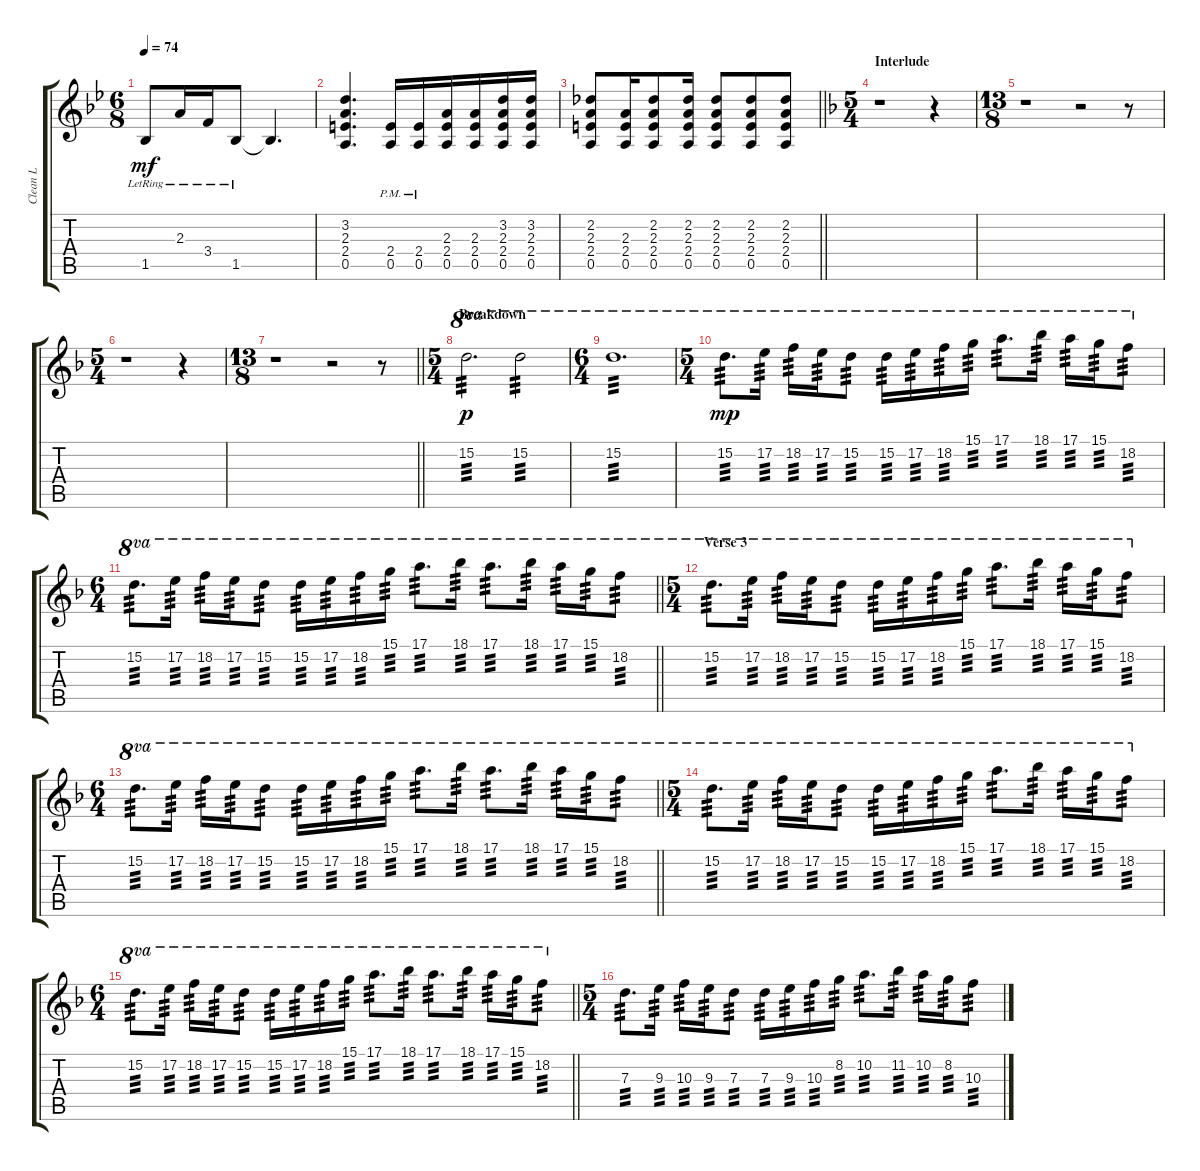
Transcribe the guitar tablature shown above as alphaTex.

\track ("Clean L" "Clean L") {instrument electricguitarjazz}
\staff {score tabs}
\tuning (E4 B3 G3 D3 A2 D2) {hide}
\ts (6 8)
\tempo 74
\clef g2
\ks bb
1.5{lr}.8{dy mf} 2.3{lr}.16 3.4{lr}.16 1.5{lr}.8 1.5{t}.4{d} |
(3.2 2.3 2.4 0.5).4{d} (2.4{pm} 0.5{pm}).16 (2.4{pm} 0.5{pm}).16 (2.3 2.4 0.5).16 (2.3 2.4 0.5).16 (3.2 2.3 2.4 0.5).16 (3.2 2.3 2.4 0.5).16 |
\barLineRight lightlight
(2.2 2.3 2.4 0.5).8 (2.3 2.4 0.5).16 (2.2 2.3 2.4 0.5).8 (2.2 2.3 2.4 0.5).16 (2.2 2.3 2.4 0.5).8 (2.2 2.3 2.4 0.5).8 (2.2 2.3 2.4 0.5).8 |
\ts (5 4)
\section ("" "Interlude")
\ks f
r.1 r.4 |
\ts (13 8)
r.1 r.2 r.8 |
\ts (5 4)
r.1 r.4 |
\ts (13 8)
\barLineRight lightlight
r.1 r.2 r.8 |
\ts (5 4)
\section ("" "Breakdown")
15.2.2{d ot 8va tp 3 dy p} 15.2.2{ot 8va tp 3} |
\ts (6 4)
15.2.1{d ot 8va tp 3} |
\ts (5 4)
15.2.8{d ot 8va tp 3 dy mp} 17.2.16{ot 8va tp 3} 18.2.16{ot 8va tp 3} 17.2.16{ot 8va tp 3} 15.2.8{ot 8va tp 3} 15.2.16{ot 8va tp 3} 17.2.16{ot 8va tp 3} 18.2.16{ot 8va tp 3} 15.1.16{ot 8va tp 3} 17.1.8{d ot 8va tp 3} 18.1.16{ot 8va tp 3} 17.1.16{ot 8va tp 3} 15.1.16{ot 8va tp 3} 18.2.8{ot 8va tp 3} |
\ts (6 4)
\barLineRight lightlight
15.2.8{d ot 8va tp 3} 17.2.16{ot 8va tp 3} 18.2.16{ot 8va tp 3} 17.2.16{ot 8va tp 3} 15.2.8{ot 8va tp 3} 15.2.16{ot 8va tp 3} 17.2.16{ot 8va tp 3} 18.2.16{ot 8va tp 3} 15.1.16{ot 8va tp 3} 17.1.8{d ot 8va tp 3} 18.1.16{ot 8va tp 3} 17.1.8{d ot 8va tp 3} 18.1.16{ot 8va tp 3} 17.1.16{ot 8va tp 3} 15.1.16{ot 8va tp 3} 18.2.8{ot 8va tp 3} |
\ts (5 4)
\section ("" "Verse 3")
15.2.8{d ot 8va tp 3} 17.2.16{ot 8va tp 3} 18.2.16{ot 8va tp 3} 17.2.16{ot 8va tp 3} 15.2.8{ot 8va tp 3} 15.2.16{ot 8va tp 3} 17.2.16{ot 8va tp 3} 18.2.16{ot 8va tp 3} 15.1.16{ot 8va tp 3} 17.1.8{d ot 8va tp 3} 18.1.16{ot 8va tp 3} 17.1.16{ot 8va tp 3} 15.1.16{ot 8va tp 3} 18.2.8{ot 8va tp 3} |
\ts (6 4)
\barLineRight lightlight
15.2.8{d ot 8va tp 3} 17.2.16{ot 8va tp 3} 18.2.16{ot 8va tp 3} 17.2.16{ot 8va tp 3} 15.2.8{ot 8va tp 3} 15.2.16{ot 8va tp 3} 17.2.16{ot 8va tp 3} 18.2.16{ot 8va tp 3} 15.1.16{ot 8va tp 3} 17.1.8{d ot 8va tp 3} 18.1.16{ot 8va tp 3} 17.1.8{d ot 8va tp 3} 18.1.16{ot 8va tp 3} 17.1.16{ot 8va tp 3} 15.1.16{ot 8va tp 3} 18.2.8{ot 8va tp 3} |
\ts (5 4)
15.2.8{d ot 8va tp 3} 17.2.16{ot 8va tp 3} 18.2.16{ot 8va tp 3} 17.2.16{ot 8va tp 3} 15.2.8{ot 8va tp 3} 15.2.16{ot 8va tp 3} 17.2.16{ot 8va tp 3} 18.2.16{ot 8va tp 3} 15.1.16{ot 8va tp 3} 17.1.8{d ot 8va tp 3} 18.1.16{ot 8va tp 3} 17.1.16{ot 8va tp 3} 15.1.16{ot 8va tp 3} 18.2.8{ot 8va tp 3} |
\ts (6 4)
\barLineRight lightlight
15.2.8{d ot 8va tp 3} 17.2.16{ot 8va tp 3} 18.2.16{ot 8va tp 3} 17.2.16{ot 8va tp 3} 15.2.8{ot 8va tp 3} 15.2.16{ot 8va tp 3} 17.2.16{ot 8va tp 3} 18.2.16{ot 8va tp 3} 15.1.16{ot 8va tp 3} 17.1.8{d ot 8va tp 3} 18.1.16{ot 8va tp 3} 17.1.8{d ot 8va tp 3} 18.1.16{ot 8va tp 3} 17.1.16{ot 8va tp 3} 15.1.16{ot 8va tp 3} 18.2.8{ot 8va tp 3} |
\ts (5 4)
7.3.8{d tp 3} 9.3.16{tp 3} 10.3.16{tp 3} 9.3.16{tp 3} 7.3.8{tp 3} 7.3.16{tp 3} 9.3.16{tp 3} 10.3.16{tp 3} 8.2.16{tp 3} 10.2.8{d tp 3} 11.2.16{tp 3} 10.2.16{tp 3} 8.2.16{tp 3} 10.3.8{tp 3}
